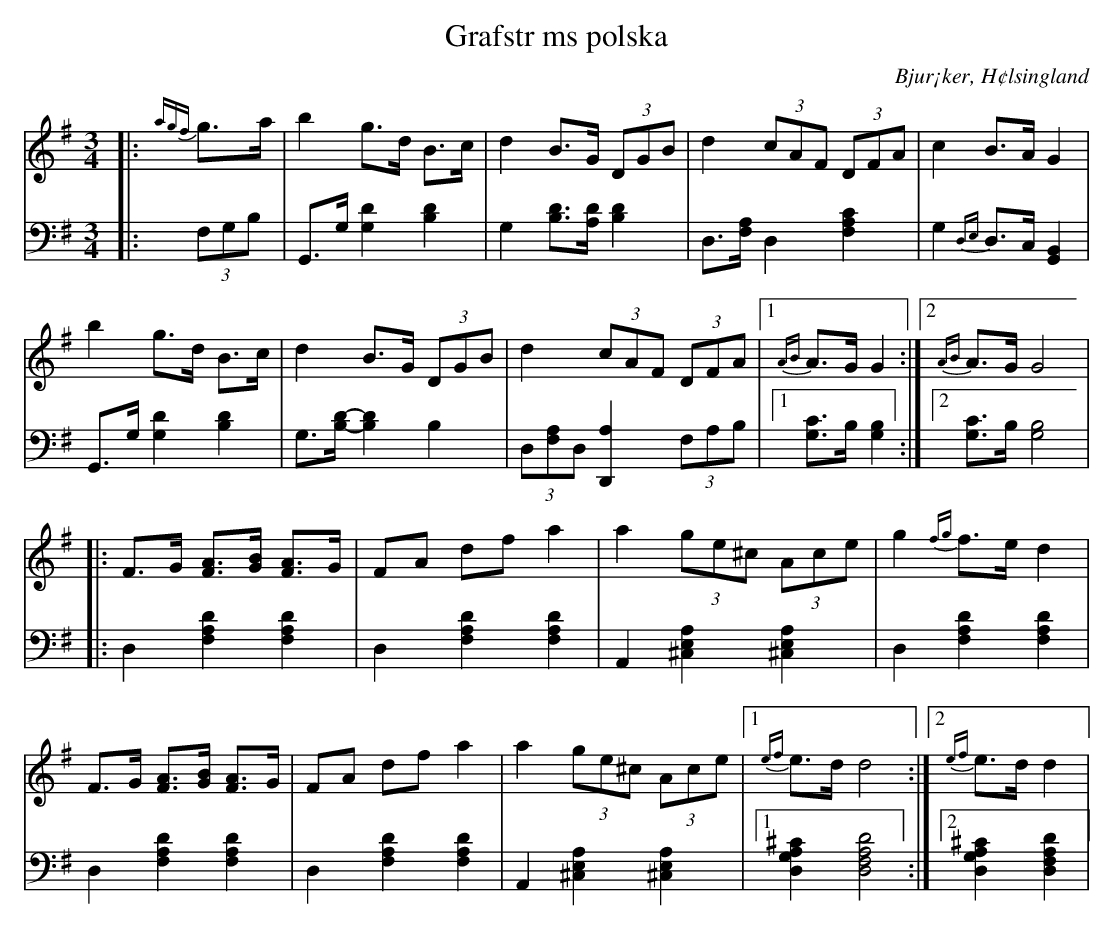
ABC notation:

X:1
T: Grafstr ms polska
O: Bjur¡ker, H¢lsingland
M: 3/4
L: 1/8
K: G
V:1
V:2
V: 1
|:{agf}g>a|b2 g>d B>c|d2 B>G (3DGB|d2 (3cAF (3DFA|c2 B>A G2|
b2 g>d B>c|d2 B>G (3DGB|d2 (3cAF (3DFA|1 {AB}A>G G2:|2 {AB}A>G G4|
|:F>G [FA]>[GB] [FA]>G |FA df a2 |a2 (3ge^c (3Ace |g2 {fg}f>e d2 |
F>G [FA]>[GB] [FA]>G |FA df a2 |a2 (3ge^c (3Ace |1 {ef}e>d d4:|2 {ef}e>d d2|
V:2 clef=bass
|:(3F,G,B, | G,,>G, [G,2D2] [B,2D2]|G,2 [B,D]>[A,D] [B,D]2|D,>[F,A,] D,2 [F,2A,2C2]| G,2 {D,E,}D,>C, [G,,2B,,2]|
 G,,>G, [G,2D2] [B,2D2]|G,>[B,D]-[B,2D2] B,2|(3D,[F,A,]D, [D,,2A,2] (3F,A,B,|1 [G,C]>B, [G,2B,2]:|2 [G,C]>B, [G,4B,4]|
|:D,2 [F,2A,2D2] [F,2A,2D2]|D,2 [F,2A,2D2] [F,2A,2D2]| A,,2 [^C,2E,2A,2] [^C,2E,2A,2]|D,2 [F,2A,2D2] [F,2A,2D2] |
D,2 [F,2A,2D2] [F,2A,2D2] | D,2 [F,2A,2D2] [F,2A,2D2] | A,,2 [^C,2E,2A,2] [^C,2E,2A,2]|1 [D,2G,2A,2^C2] [D,4F,4A,4D4]:|2 [D,2G,2A,2^C2] [D,2F,2A,2D2]|
